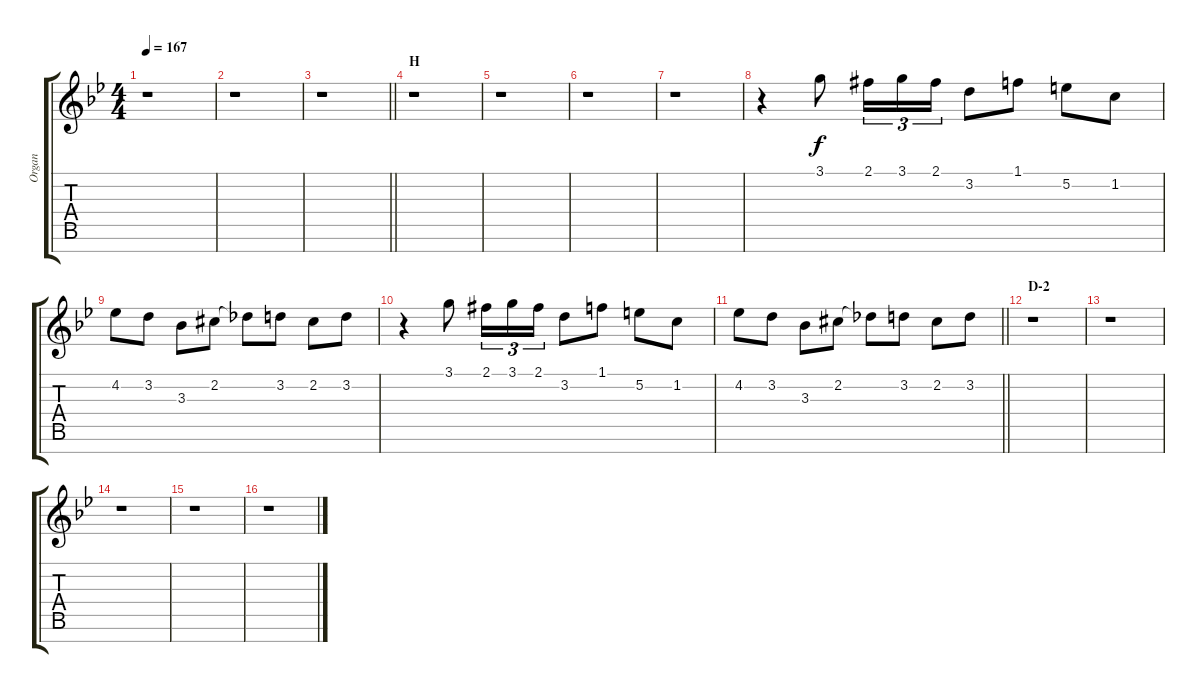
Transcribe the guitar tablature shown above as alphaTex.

\track ("Organ" "Organ") {instrument rockorgan}
\staff {score tabs}
\tuning (E5 B4 G4 D4 A3 E3 B2) {hide}
\ts (4 4)
\tempo 167
\clef g2
\ks bb
r.1{dy f} |
r.1 |
\barLineRight lightlight
r.1 |
\section ("" "H")
r.1 |
r.1 |
r.1 |
r.1 |
r.4 3.1.8 2.1{acc #}.16{tu (3 2)} 3.1.16{tu (3 2)} 2.1{acc #}.16{tu (3 2)} 3.2.8 1.1.8 5.2.8 1.2.8 |
4.2.8 3.2.8 3.3.8 2.2{acc #}.8 2.2{t}.8 3.2.8 2.2{acc #}.8 3.2.8 |
r.4 3.1.8 2.1{acc #}.16{tu (3 2)} 3.1.16{tu (3 2)} 2.1{acc #}.16{tu (3 2)} 3.2.8 1.1.8 5.2.8 1.2.8 |
\barLineRight lightlight
4.2.8 3.2.8 3.3.8 2.2{acc #}.8 2.2{t}.8 3.2.8 2.2{acc #}.8 3.2.8 |
\section ("" "D-2")
r.1 |
r.1 |
r.1 |
r.1 |
r.1
